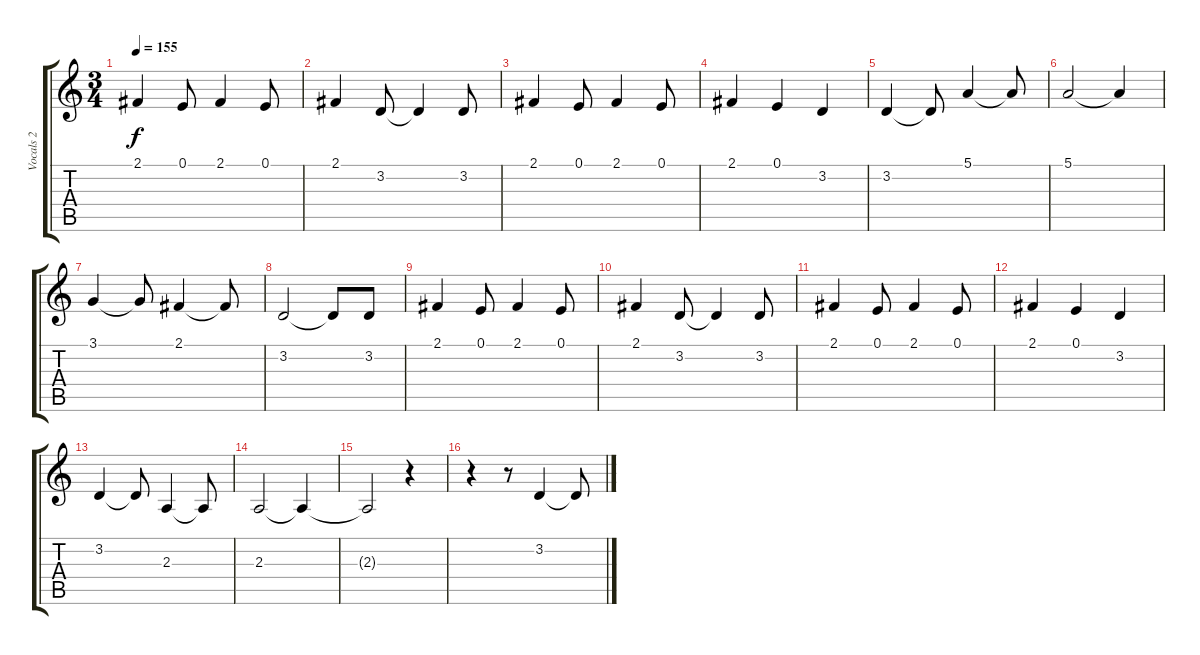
\track ("Vocals 2" "Vocals 2") {instrument oboe}
\staff {score tabs}
\tuning (E4 B3 G3 D3 A2 E2) {hide}
\ts (3 4)
\tempo 155
\clef g2
\ks c
2.1.4{dy f} 0.1.8 2.1.4 0.1.8 |
2.1.4 3.2.8 3.2{t}.4 3.2.8 |
2.1.4 0.1.8 2.1.4 0.1.8 |
2.1.4 0.1.4 3.2.4 |
3.2.4 3.2{t}.8 5.1.4 5.1{t}.8 |
5.1.2 5.1{t}.4 |
3.1.4 3.1{t}.8 2.1.4 2.1{t}.8 |
3.2.2 3.2{t}.8 3.2.8 |
2.1.4 0.1.8 2.1.4 0.1.8 |
2.1.4 3.2.8 3.2{t}.4 3.2.8 |
2.1.4 0.1.8 2.1.4 0.1.8 |
2.1.4 0.1.4 3.2.4 |
3.2.4 3.2{t}.8 2.3.4 2.3{t}.8 |
2.3.2 2.3{t}.4 |
2.3{t}.2 r.4 |
r.4 r.8 3.2.4 3.2{t}.8
